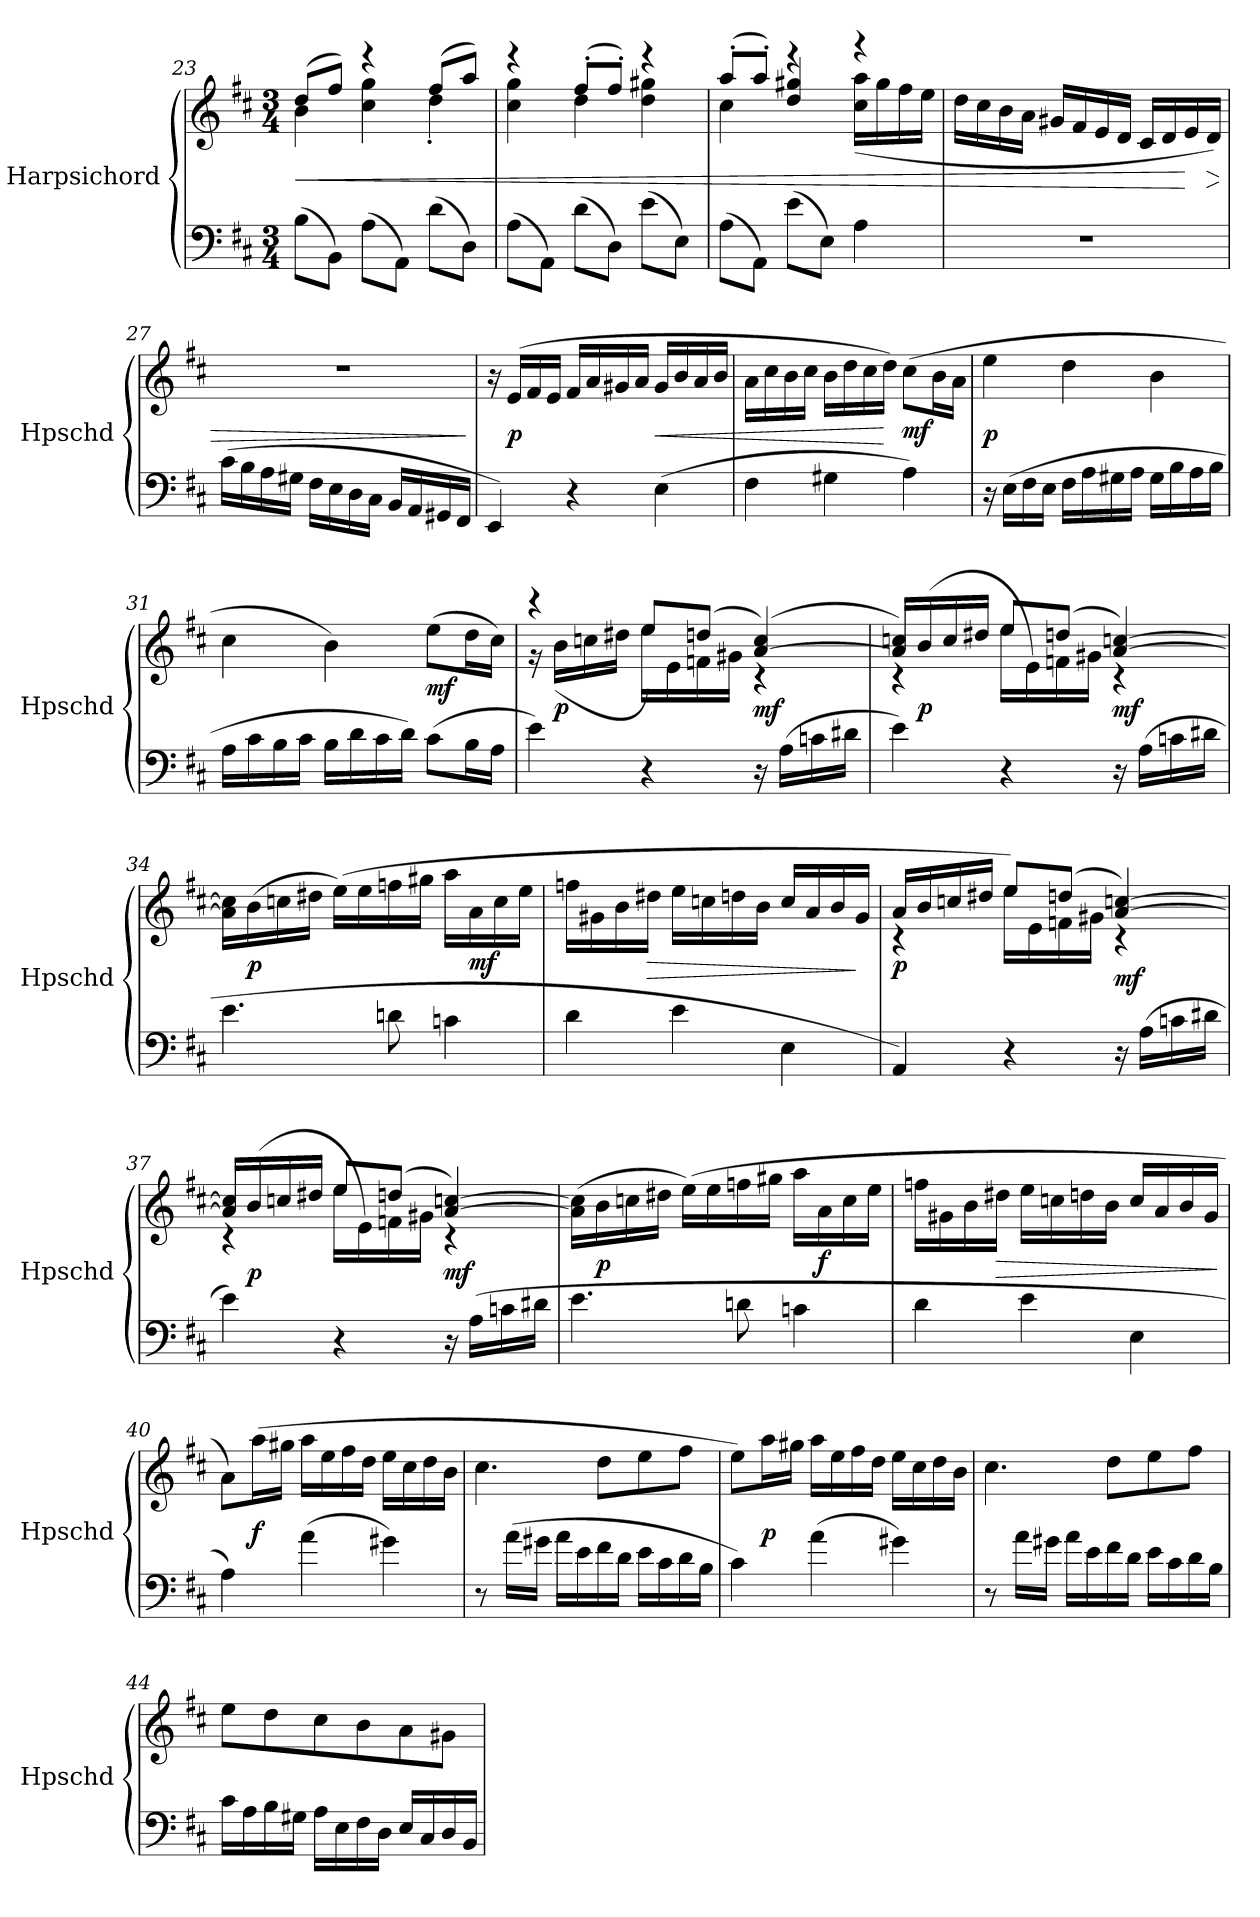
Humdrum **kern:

**kern	**kern	**dynam
*part1	*part1	*part1
*staff2	*staff1	*staff1/2
*I"Harpsichord	*	*
*I'Hpschd	*	*
*clefF4	*clefG2	*
*k[f#c#]	*k[f#c#]	*
*D:	*D:	*
*M3/4	*M3/4	*
=23	=23	=23
*	*^	*
(8B\L	(8dd/L	4b\	<
8BB\J)	8ff#/J)	.	.
(8A\L	4r	4cc#\ 4gg\	.
8AA\J)	.	.	.
(8d\L	(8ff#/L	4dd'\	.
8D\J)	8aa/J)	.	.
=24	=24	=24	=24
(8A\L	4r	4cc#\ 4gg\	.
8AA\J)	.	.	.
(8d\L	(8ff#'/L	4dd\	.
8D\J)	8ff#'/J)	.	.
(8e\L	4r	4dd\ 4gg#X\	.
8E\J)	.	.	.
=25	=25	=25	=25
(8A\L	(8aa'/L	4cc#\	.
8AA\J)	8aa'/J)	.	.
(8e\L	4r	4dd/ 4gg#X/	.
8E\J)	.	.	.
4A\	4r	(16cc#\ 16aa\LL	.
.	.	16gg#\	.
.	.	16ff#\	.
.	.	16ee\JJ	.
*	*v	*v	*
=26	=26	=26
2.r	16dd\LL	.
.	16cc#\	.
.	16b\	.
.	16a\JJ	.
.	16g#X/LL	.
.	16f#/	.
.	16e/	.
.	16d/JJ	.
.	16c#/LL	.
.	16d/	.
.	16e/	[
.	16d/JJ)	>
=27	=27	=27
(16c#\LL	2.r	.
16B\	.	.
16A\	.	.
16G#X\JJ	.	.
16F#\LL	.	.
16E\	.	.
16D\	.	.
16C#\JJ	.	.
16BB/LL	.	.
16AA/	.	.
16GG#X/	.	.
16FF#/JJ	.	.
.	.	]
=28	=28	=28
4EE/)	16r	.
.	(16e/LL	p
.	16f#/	.
.	16e/JJ	.
4r	16f#/LL	.
.	16a/	.
.	16g#X/	.
.	16a/JJ	.
(4E\	16g#/LL	<
.	16b/	.
.	16a/	.
.	16b/JJ	.
=29	=29	=29
4F#\	16a\LL	.
.	16cc#\	.
.	16b\	.
.	16cc#\JJ	.
4G#X\	16b\LL	.
.	16dd\	.
.	16cc#\	.
.	16dd\JJ)	[
4A\)	(8cc#\L	mf
.	16b\L	.
.	16a\JJ	.
=30	=30	=30
16r	4ee\	p
(16E\LL	.	.
16F#\	.	.
16E\JJ	.	.
16F#\LL	4dd\	.
16A\	.	.
16G#X\	.	.
16A\JJ	.	.
16G#\LL	4b\	.
16B\	.	.
16A\	.	.
16B\JJ	.	.
=31	=31	=31
16A\LL	4cc#\	.
16c#\	.	.
16B\	.	.
16c#\JJ	.	.
16B\LL	4b\)	.
16d\	.	.
16c#\	.	.
16d\JJ)	.	.
(8c#\L	(8ee\L	mf
16B\L	16dd\L	.
16A\JJ	16cc#\JJ)	.
=32	=32	=32
*	*^	*
4e\)	4r	16r	.
.	.	(16b\LL	p
.	.	16ccn\	.
.	.	16dd#X\JJ	.
4r	8ee/L)	16ee\LL	.
.	.	16e\	.
.	(8ddn/J	16fn\	.
.	.	16g#X\JJ	.
16r	([4a/ 4cc/)	4r	mf
(16A\LL	.	.	.
16cn\	.	.	.
16d#X\JJ	.	.	.
=33	=33	=33	=33
4e\)	16a]/ 16ccn/LL)	4r	.
.	(16b/	.	p
.	16cc/	.	.
.	16dd#X/JJ	.	.
4r	8ee/L	16ee\LL	.
.	.	16e\)	.
.	(8ddn/J	16fn\	.
.	.	16g#X\JJ	.
16r	[4a/ [4ccn/)	4r	mf
(16A\LL	.	.	.
16cn\	.	.	.
16d#X\JJ	.	.	.
*	*v	*v	*
=34	=34	=34
4.e\	16a]\ 16ccn]\LL	.
.	(16b\	p
.	16cc\	.
.	16dd#X\JJ	.
.	(16ee\LL)	.
.	16ee\	.
8dn\	16ffn\	.
.	16gg#X\JJ	.
4cn\	16aa\LL	.
.	16a\	mf
.	16cc\	.
.	16ee\JJ	.
=35	=35	=35
4d\	16ffn\LL	.
.	16g#X\	.
.	16b\	.
.	16dd#X\JJ	>
4e\	16ee\LL	.
.	16ccn\	.
.	16ddn\	.
.	16b\JJ	.
4E\	16cc/LL	.
.	16a/	.
.	16b/	.
.	16g#/JJ	]
=36	=36	=36
*	*^	*
4AA/)	16a/LL	4r	p
.	16b/	.	.
.	16ccn/	.	.
.	16dd#X/JJ	.	.
4r	8ee/L	16ee\LL)	.
.	.	16e\	.
.	(8ddn/J	16fn\	.
.	.	16g#X\JJ	.
16r	[4a/ [4ccn/)	4r	mf
(16A\LL	.	.	.
16cn\	.	.	.
16d#X\JJ	.	.	.
=37	=37	=37	=37
4e\)	16a]/ 16ccn]/LL	4r	.
.	(16b/	.	p
.	16cc/	.	.
.	16dd#X/JJ	.	.
4r	8ee/L	16ee\LL	.
.	.	16e\)	.
.	(8ddn/J	16fn\	.
.	.	16g#X\JJ	.
16r	[4a/ [4ccn/)	4r	mf
(16A\LL	.	.	.
16cn\	.	.	.
16d#X\JJ	.	.	.
*	*v	*v	*
=38	=38	=38
4.e\	(16a]\ 16ccn]\LL	.
.	16b\	p
.	16cc\	.
.	16dd#X\JJ	.
.	(16ee\LL)	.
.	16ee\	.
8dn\	16ffn\	.
.	16gg#X\JJ	.
4cn\	16aa\LL	.
.	16a\	f
.	16cc\	.
.	16ee\JJ	.
=39	=39	=39
4d\	16ffn\LL	.
.	16g#X\	.
.	16b\	.
.	16dd#X\JJ	>
4e\	16ee\LL	.
.	16ccn\	.
.	16ddn\	.
.	16b\JJ	.
4E\	16cc/LL	.
.	16a/	.
.	16b/	.
.	16g#/JJ	.
.	.	]
=40	=40	=40
4A\)	8a\L)	.
.	(16aa\L	f
.	16gg#X\JJ	.
(4a\	16aa\LL	.
.	16ee\	.
.	16ff#\	.
.	16dd\JJ	.
4g#X\)	16ee\LL	.
.	16cc#\	.
.	16dd\	.
.	16b\JJ	.
=41	=41	=41
8r	4.cc#\	.
(16a\LL	.	.
16g#X\JJ	.	.
16a\LL	.	.
16e\	.	.
16f#\	8dd\L	.
16d\JJ	.	.
16e\LL	8ee\	.
16c#\	.	.
16d\	8ff#\J	.
16B\JJ	.	.
=42	=42	=42
4c#\)	8ee\L)	.
.	16aa\L	p
.	16gg#X\JJ	.
(4a\	16aa\LL	.
.	16ee\	.
.	16ff#\	.
.	16dd\JJ	.
4g#X\)	16ee\LL	.
.	16cc#\	.
.	16dd\	.
.	16b\JJ	.
=43	=43	=43
8r	4.cc#\	.
16a\LL	.	.
16g#X\JJ	.	.
16a\LL	.	.
16e\	.	.
16f#\	8dd\L	.
16d\JJ	.	.
16e\LL	8ee\	.
16c#\	.	.
16d\	8ff#\J	.
16B\JJ	.	.
=44	=44	=44
16c#\LL	8ee\L	.
16A\	.	.
16B\	8dd\	.
16G#X\JJ	.	.
16A\LL	8cc#\	.
16E\	.	.
16F#\	8b\	.
16D\JJ	.	.
16E/LL	8a\	.
16C#/	.	.
16D/	8g#X\J	.
16BB/JJ	.	.
=	=	=
*-	*-	*-
